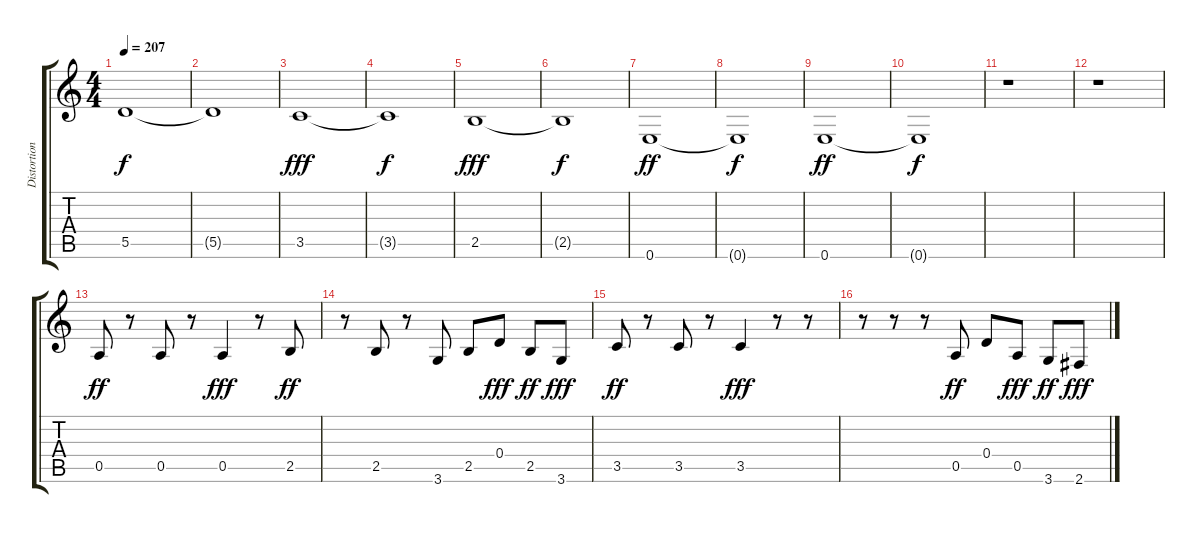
\track ("Distortion Guitar" "Distortion") {instrument distortionguitar}
\staff {score tabs}
\tuning (E4 B3 G3 D3 A2 E2) {hide}
\ts (4 4)
\tempo 207
\clef g2
\ks c
5.5.1{dy f} |
5.5{t}.1 |
3.5.1{dy fff} |
3.5{t}.1{dy f} |
2.5.1{dy fff} |
2.5{t}.1{dy f} |
0.6.1{dy ff} |
0.6{t}.1{dy f} |
0.6.1{dy ff} |
0.6{t}.1{dy f} |
r.1 |
r.1 |
0.5.8{dy ff} r.8 0.5.8 r.8 0.5.4{dy fff} r.8 2.5.8{dy ff} |
r.8 2.5.8 r.8 3.6.8 2.5.8 0.4.8{dy fff} 2.5.8{dy ff} 3.6.8{dy fff} |
3.5.8{dy ff} r.8 3.5.8 r.8 3.5.4{dy fff} r.8 r.8 |
r.8 r.8 r.8 0.5.8{dy ff} 0.4.8 0.5.8{dy fff} 3.6.8{dy ff} 2.6.8{dy fff}
